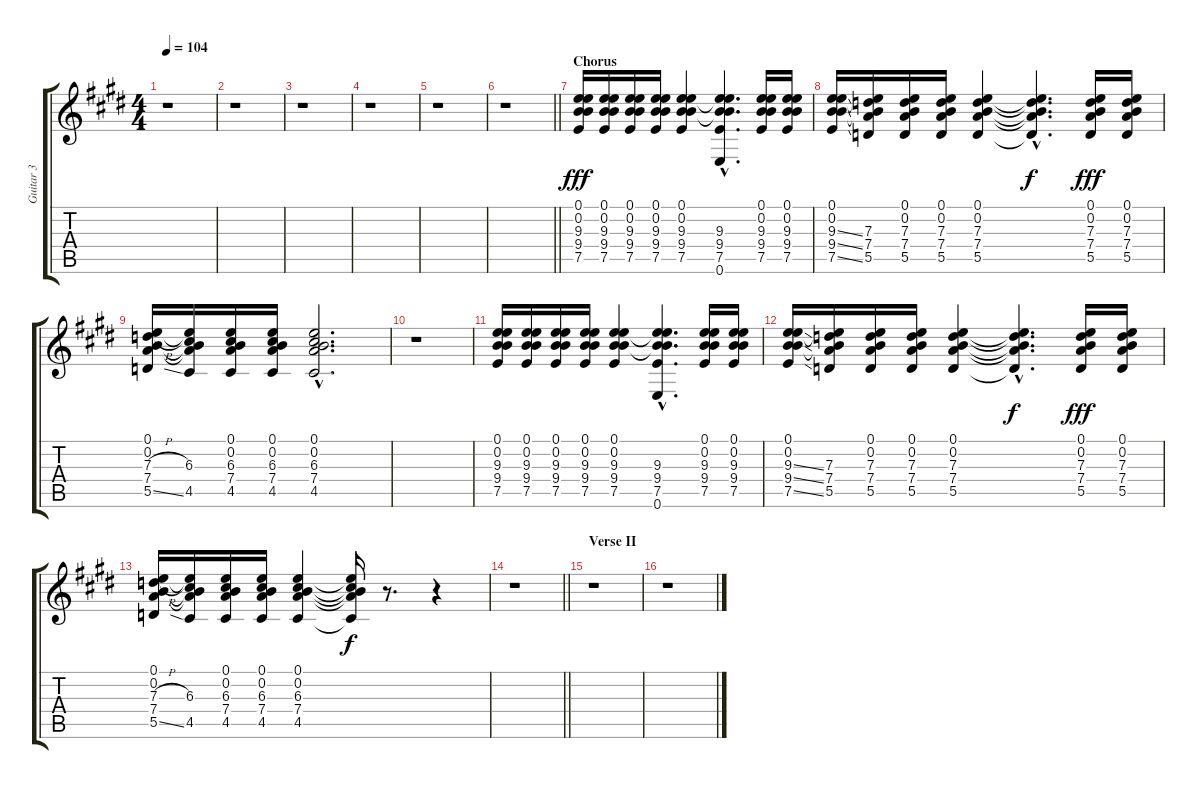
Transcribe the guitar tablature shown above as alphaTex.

\track ("Guitar 3" "Guitar 3") {instrument overdrivenguitar}
\staff {score tabs}
\tuning (E4 B3 G3 D3 A2 E2) {hide}
\ts (4 4)
\tempo 104
\clef g2
\ks e
r.1{dy fff} |
r.1 |
r.1 |
r.1 |
r.1 |
\barLineRight lightlight
r.1 |
\section ("" "Chorus")
(0.1 0.2 9.3 9.4 7.5).16 (0.1 0.2 9.3 9.4 7.5).16 (0.1 0.2 9.3 9.4 7.5).16 (0.1 0.2 9.3 9.4 7.5).16 (0.1 0.2 9.3 9.4 7.5).4 (0.1{hac t} 0.2{hac t} 9.3{hac} 9.4{hac} 7.5{hac} 0.6).4{d} (0.1 0.2 9.3 9.4 7.5).16 (0.1 0.2 9.3 9.4 7.5).16 |
(0.1 0.2 9.3{ss} 9.4{ss} 7.5{ss}).16 (0.1{t} 0.2{t} 7.3 7.4 5.5).16 (0.1 0.2 7.3 7.4 5.5).16 (0.1 0.2 7.3 7.4 5.5).16 (0.1 0.2 7.3 7.4 5.5).4 (0.1{hac t} 0.2{hac t} 7.3{hac t} 7.4{hac t} 5.5{hac t}).4{d dy f} (0.1 0.2 7.3 7.4 5.5).16{dy fff} (0.1 0.2 7.3 7.4 5.5).16 |
(0.1 0.2 7.3{h} 7.4 5.5{ss}).16 (0.1{t} 0.2{t} 6.3 7.4{t} 4.5).16 (0.1 0.2 6.3 7.4 4.5).16 (0.1 0.2 6.3 7.4 4.5).16 (0.1{hac} 0.2{hac} 6.3{hac} 7.4{hac} 4.5{hac}).2{d} |
r.1 |
(0.1 0.2 9.3 9.4 7.5).16 (0.1 0.2 9.3 9.4 7.5).16 (0.1 0.2 9.3 9.4 7.5).16 (0.1 0.2 9.3 9.4 7.5).16 (0.1 0.2 9.3 9.4 7.5).4 (0.1{hac t} 0.2{hac t} 9.3{hac} 9.4{hac} 7.5{hac} 0.6).4{d} (0.1 0.2 9.3 9.4 7.5).16 (0.1 0.2 9.3 9.4 7.5).16 |
(0.1 0.2 9.3{ss} 9.4{ss} 7.5{ss}).16 (0.1{t} 0.2{t} 7.3 7.4 5.5).16 (0.1 0.2 7.3 7.4 5.5).16 (0.1 0.2 7.3 7.4 5.5).16 (0.1 0.2 7.3 7.4 5.5).4 (0.1{hac t} 0.2{hac t} 7.3{hac t} 7.4{hac t} 5.5{hac t}).4{d dy f} (0.1 0.2 7.3 7.4 5.5).16{dy fff} (0.1 0.2 7.3 7.4 5.5).16 |
(0.1 0.2 7.3{h} 7.4 5.5{ss}).16 (0.1{t} 0.2{t} 6.3 7.4{t} 4.5).16 (0.1 0.2 6.3 7.4 4.5).16 (0.1 0.2 6.3 7.4 4.5).16 (0.1 0.2 6.3 7.4 4.5).4 (0.1{t} 0.2{t} 6.3{t} 7.4{t} 4.5{t}).16{dy f} r.8{d} r.4 |
\barLineRight lightlight
r.1 |
\section ("" "Verse II")
r.1 |
r.1
